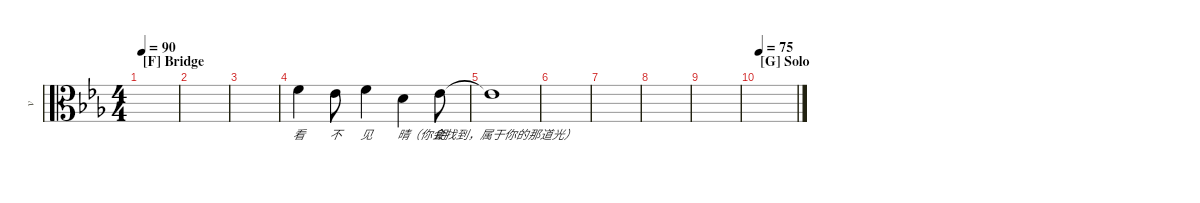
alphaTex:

\defaultSystemsLayout 4
\hideDynamics
\bracketExtendMode nobrackets
\otherSystemsTrackNameOrientation horizontal
\track ("Vocal" "v") {instrument viola}
\staff {score}
\tuning (A4 D4 G3 C3)
\ts (4 4)
\section ("F" "Bridge")
\tempo 90
\clef c3
\ks cminor
|
|
|
3.2{acc forcenatural}.4{lyrics (0 "看") lyrics (1 "") lyrics (2 "") lyrics (3 "") lyrics (4 "") beam Down} 1.2{acc b}.8{lyrics (0 "不") lyrics (1 "") lyrics (2 "") lyrics (3 "") lyrics (4 "") beam Down} 3.2{acc forcenatural}.4{lyrics (0 "见") lyrics (1 "") lyrics (2 "") lyrics (3 "") lyrics (4 "") beam Down} 0.2{acc forcenatural}.4{lyrics (0 "晴") lyrics (1 "") lyrics (2 "") lyrics (3 "") lyrics (4 "") beam Down} 1.2{acc b}.8{lyrics (0 "朗") lyrics (1 "") lyrics (2 "") lyrics (3 "") lyrics (4 "") beam Down} |
1.2{t acc b}.1{lyrics (0 "（你会找到，属于你的那道光）") lyrics (1 "") lyrics (2 "") lyrics (3 "") lyrics (4 "") beam Down} |
|
|
|
|
\section ("G" "Solo")
\tempo 75
